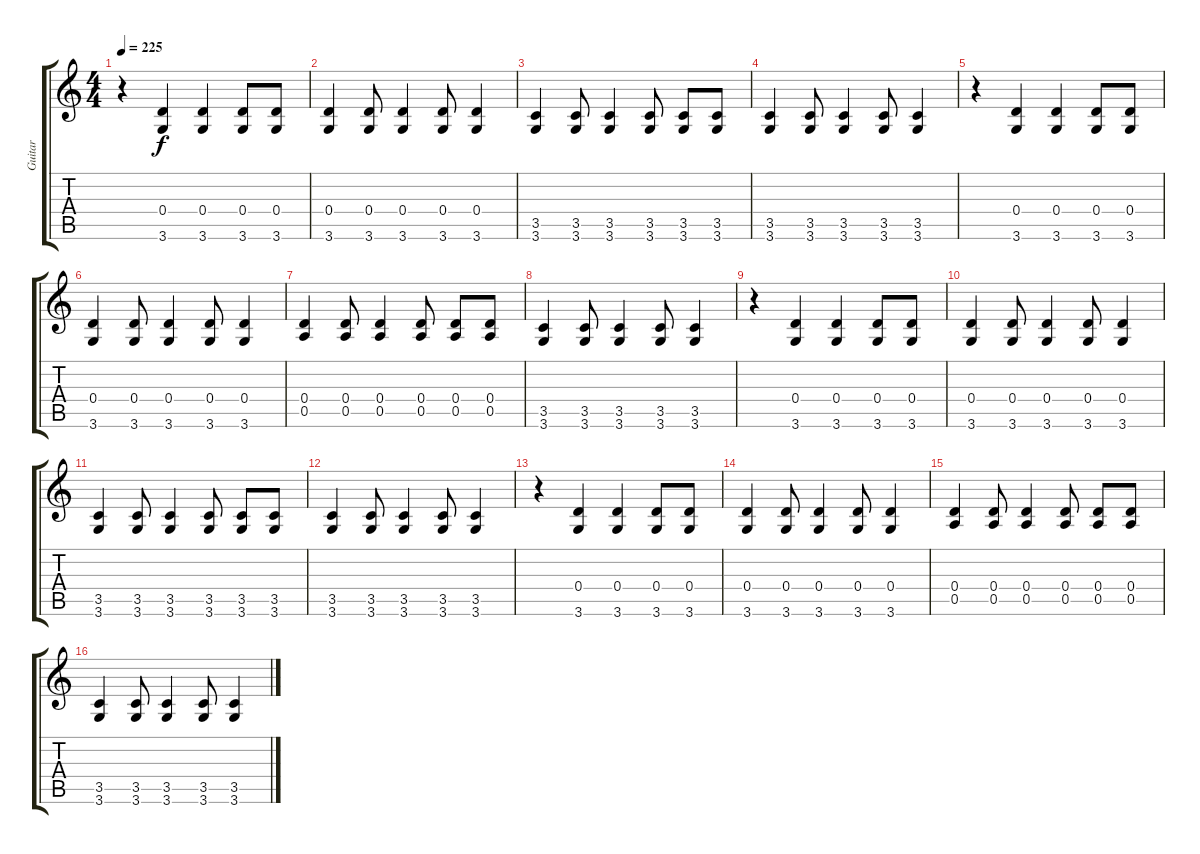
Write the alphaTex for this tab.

\track ("Guitar" "Guitar") {instrument distortionguitar}
\staff {score tabs}
\tuning (E4 B3 G3 D3 A2 E2) {hide}
\ts (4 4)
\tempo 225
\clef g2
\ks c
r.4{dy f} (0.4 3.6).4 (0.4 3.6).4 (0.4 3.6).8 (0.4 3.6).8 |
(0.4 3.6).4 (0.4 3.6).8 (0.4 3.6).4 (0.4 3.6).8 (0.4 3.6).4 |
(3.5 3.6).4 (3.5 3.6).8 (3.5 3.6).4 (3.5 3.6).8 (3.5 3.6).8 (3.5 3.6).8 |
(3.5 3.6).4 (3.5 3.6).8 (3.5 3.6).4 (3.5 3.6).8 (3.5 3.6).4 |
r.4 (0.4 3.6).4 (0.4 3.6).4 (0.4 3.6).8 (0.4 3.6).8 |
(0.4 3.6).4 (0.4 3.6).8 (0.4 3.6).4 (0.4 3.6).8 (0.4 3.6).4 |
(0.4 0.5).4 (0.4 0.5).8 (0.4 0.5).4 (0.4 0.5).8 (0.4 0.5).8 (0.4 0.5).8 |
(3.5 3.6).4 (3.5 3.6).8 (3.5 3.6).4 (3.5 3.6).8 (3.5 3.6).4 |
r.4 (0.4 3.6).4 (0.4 3.6).4 (0.4 3.6).8 (0.4 3.6).8 |
(0.4 3.6).4 (0.4 3.6).8 (0.4 3.6).4 (0.4 3.6).8 (0.4 3.6).4 |
(3.5 3.6).4 (3.5 3.6).8 (3.5 3.6).4 (3.5 3.6).8 (3.5 3.6).8 (3.5 3.6).8 |
(3.5 3.6).4 (3.5 3.6).8 (3.5 3.6).4 (3.5 3.6).8 (3.5 3.6).4 |
r.4 (0.4 3.6).4 (0.4 3.6).4 (0.4 3.6).8 (0.4 3.6).8 |
(0.4 3.6).4 (0.4 3.6).8 (0.4 3.6).4 (0.4 3.6).8 (0.4 3.6).4 |
(0.4 0.5).4 (0.4 0.5).8 (0.4 0.5).4 (0.4 0.5).8 (0.4 0.5).8 (0.4 0.5).8 |
(3.5 3.6).4 (3.5 3.6).8 (3.5 3.6).4 (3.5 3.6).8 (3.5 3.6).4
